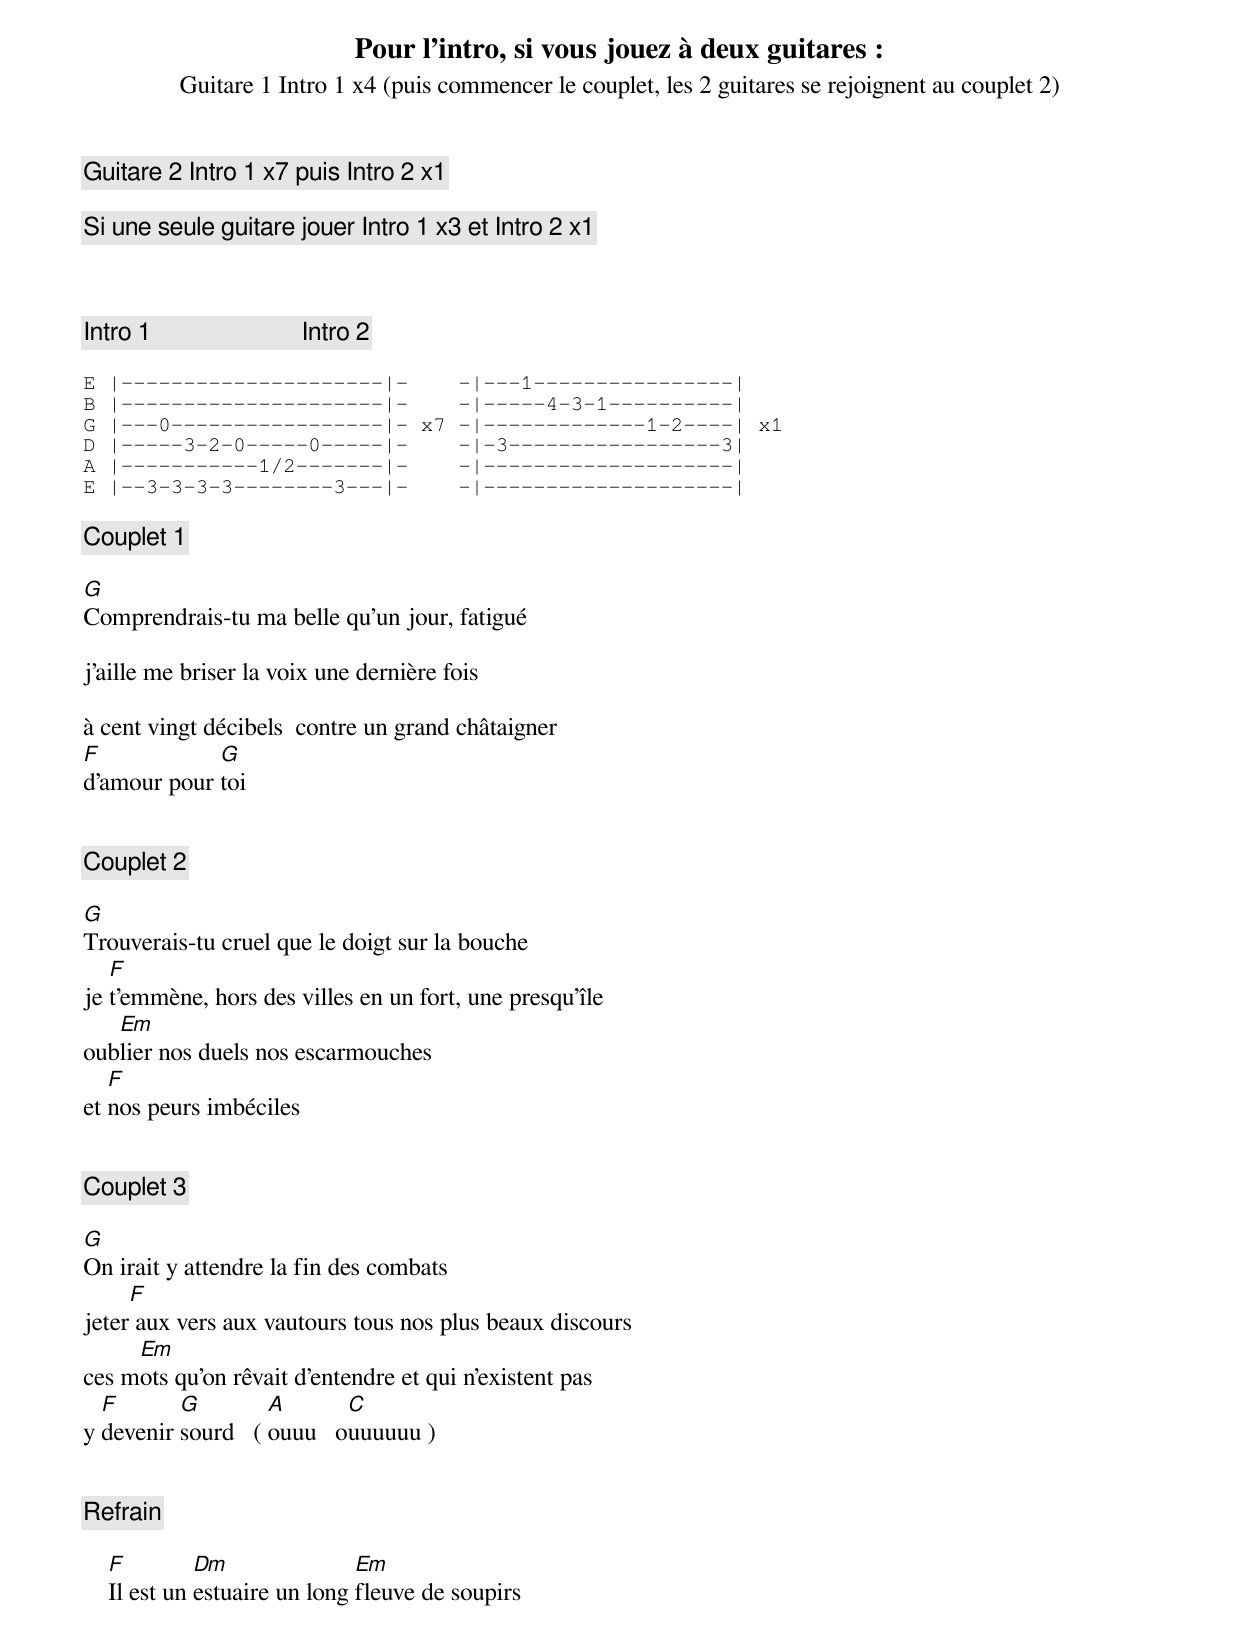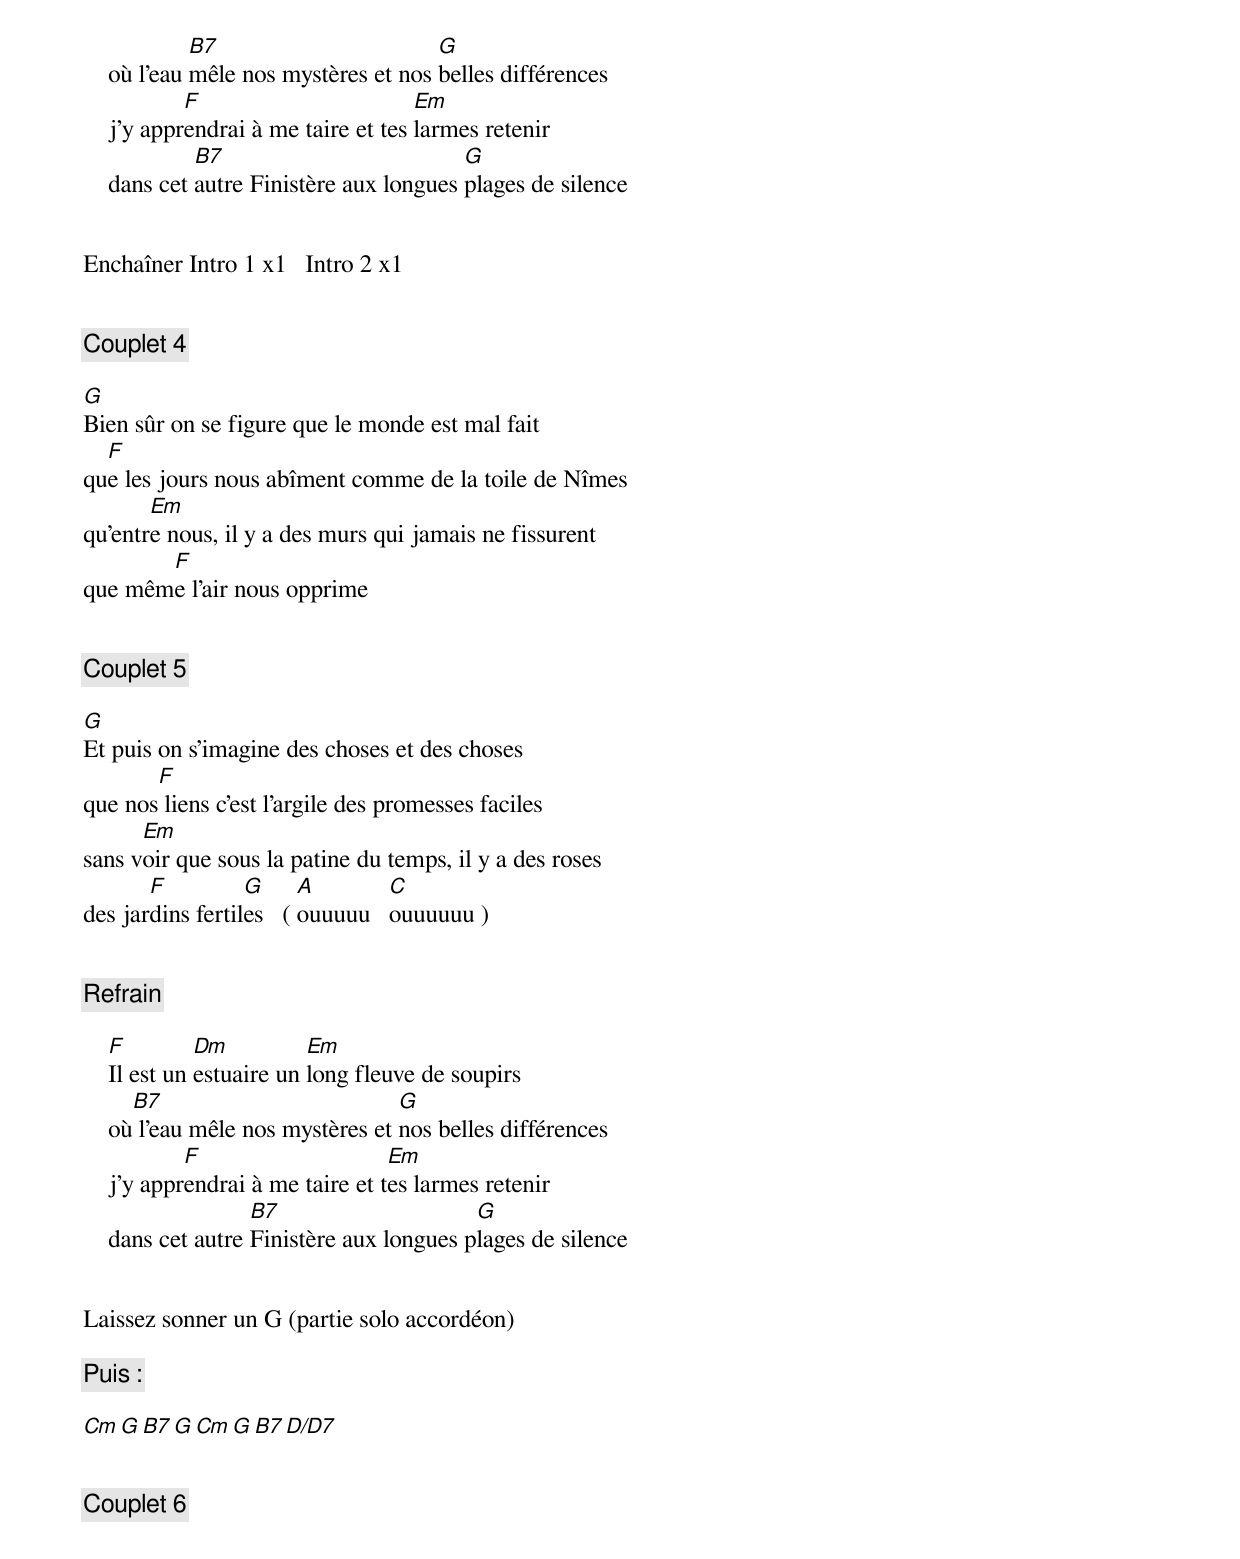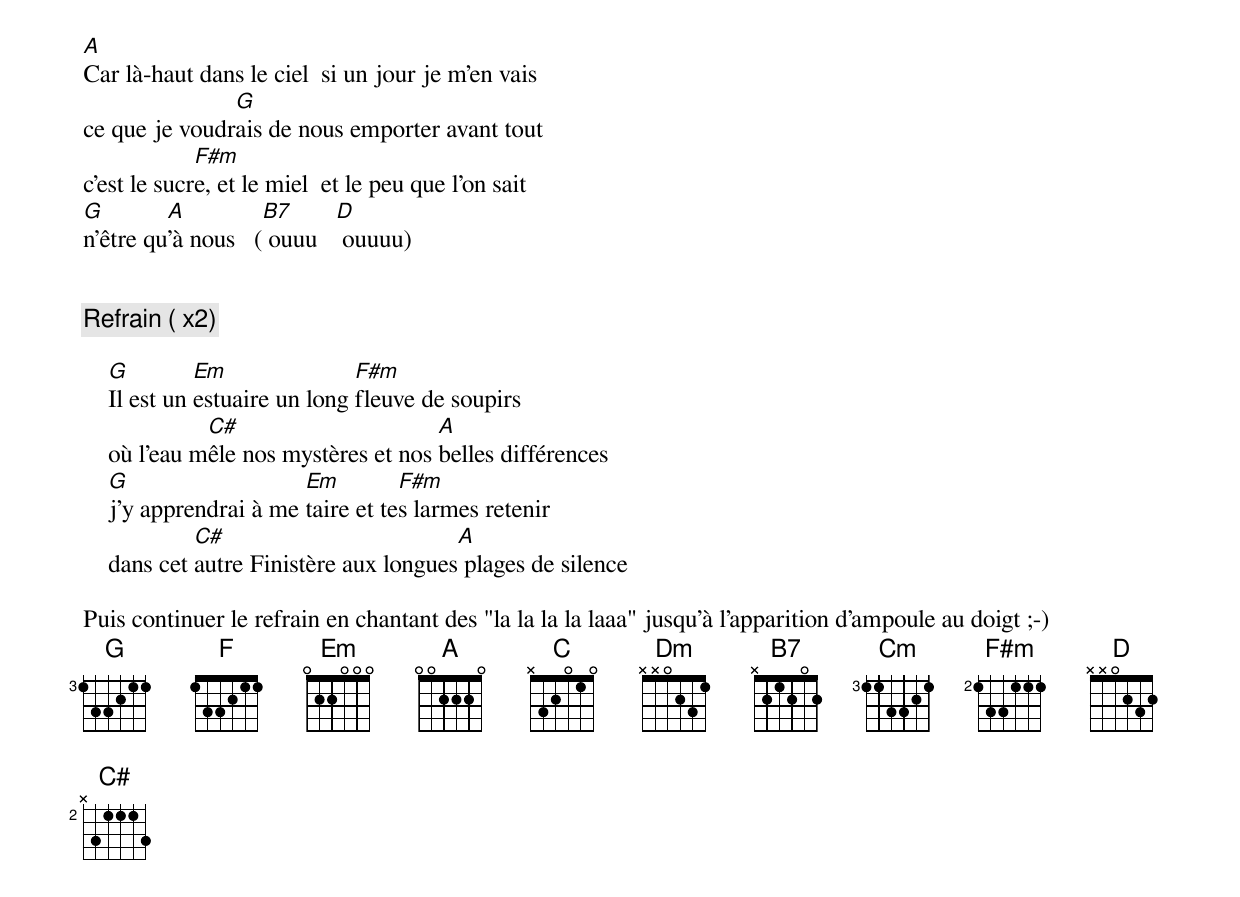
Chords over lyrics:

Pour l'intro, si vous jouez à deux guitares :
Guitare 1 Intro 1 x4 (puis commencer le couplet, les 2 guitares se rejoignent au couplet 2)
Guitare 2 Intro 1 x7 puis Intro 2 x1

Si une seule guitare jouer Intro 1 x3 et Intro 2 x1

G     320003    G   355433
F     133211
Em    022000
A     002220
C     x32010
B7    x21202
Cm    335543
F#m   244222
C#    x42224
D     xx0232
D7    xx0212

Note : Jouer G 355433 pendant le solo

Intro 1                        Intro 2

E |---------------------|-    -|---1----------------|
B |---------------------|-    -|-----4-3-1----------|
G |---0-----------------|- x7 -|-------------1-2----| x1
D |-----3-2-0-----0-----|-    -|-3-----------------3|
A |-----------1/2-------|-    -|--------------------|
E |--3-3-3-3--------3---|-    -|--------------------|

[Couplet 1]

G
Comprendrais-tu ma belle qu'un jour, fatigué

j'aille me briser la voix une dernière fois

à cent vingt décibels  contre un grand châtaigner
F            G
d'amour pour toi


[Couplet 2]

G
Trouverais-tu cruel que le doigt sur la bouche
   F
je t'emmène, hors des villes en un fort, une presqu'île
   Em
oublier nos duels nos escarmouches
   F
et nos peurs imbéciles


[Couplet 3]

G
On irait y attendre la fin des combats
     F
jeter aux vers aux vautours tous nos plus beaux discours
     Em
ces mots qu'on rêvait d'entendre et qui n'existent pas
  F       G         A       C
y devenir sourd   ( ouuu   ouuuuuu )


[Refrain]

    F         Dm               Em
    Il est un estuaire un long fleuve de soupirs
             B7                       G
    où l'eau mêle nos mystères et nos belles différences
            F                        Em
    j'y apprendrai à me taire et tes larmes retenir
             B7                          G
    dans cet autre Finistère aux longues plages de silence


Enchaîner Intro 1 x1   Intro 2 x1


[Couplet 4]

G
Bien sûr on se figure que le monde est mal fait
  F
que les jours nous abîment comme de la toile de Nîmes
       Em
qu'entre nous, il y a des murs qui jamais ne fissurent
       F
que même l'air nous opprime


[Couplet 5]

G
Et puis on s'imagine des choses et des choses
       F
que nos liens c'est l'argile des promesses faciles
      Em
sans voir que sous la patine du temps, il y a des roses
       F          G      A        C
des jardins fertiles   ( ouuuuu   ouuuuuu )


[Refrain]

    F         Dm          Em
    Il est un estuaire un long fleuve de soupirs
      B7                          G
    où l'eau mêle nos mystères et nos belles différences
            F                     Em
    j'y apprendrai à me taire et tes larmes retenir
                   B7                     G
    dans cet autre Finistère aux longues plages de silence


Laissez sonner un G (partie solo accordéon)

[Puis :]

Cm   G   B7   G   Cm   G   B7   D/D7


[Couplet 6]

A
Car là-haut dans le ciel  si un jour je m'en vais
               G
ce que je voudrais de nous emporter avant tout
             F#m
c'est le sucre, et le miel  et le peu que l'on sait
G        A          B7      D
n'être qu'à nous   ( ouuu    ouuuu)


[Refrain] ( x2)

    G         Em               F#m
    Il est un estuaire un long fleuve de soupirs
              C#                      A
    où l'eau mêle nos mystères et nos belles différences
    G                   Em         F#m
    j'y apprendrai à me taire et tes larmes retenir
             C#                         A
    dans cet autre Finistère aux longues plages de silence

Puis continuer le refrain en chantant des "la la la la laaa" jusqu'à l'apparition d'ampoule au doigt ;-)
